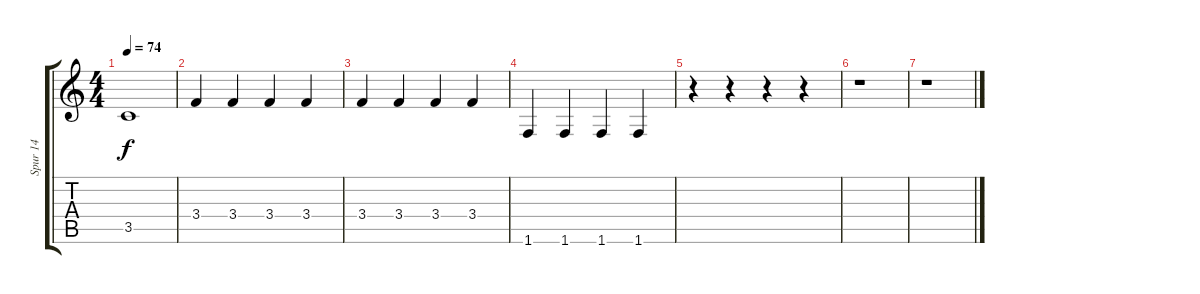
\track ("Spur 14" "Spur 14") {instrument contrabass}
\staff {score tabs}
\tuning (E4 B3 G3 D3 A2 E2) {hide}
\ts (4 4)
\tempo 74
\clef g2
\ks c
3.5.1{dy f} |
3.4.4 3.4.4 3.4.4 3.4.4 |
3.4.4 3.4.4 3.4.4 3.4.4 |
1.6.4 1.6.4 1.6.4 1.6.4 |
r.4 r.4 r.4 r.4 |
r.1 |
r.1
